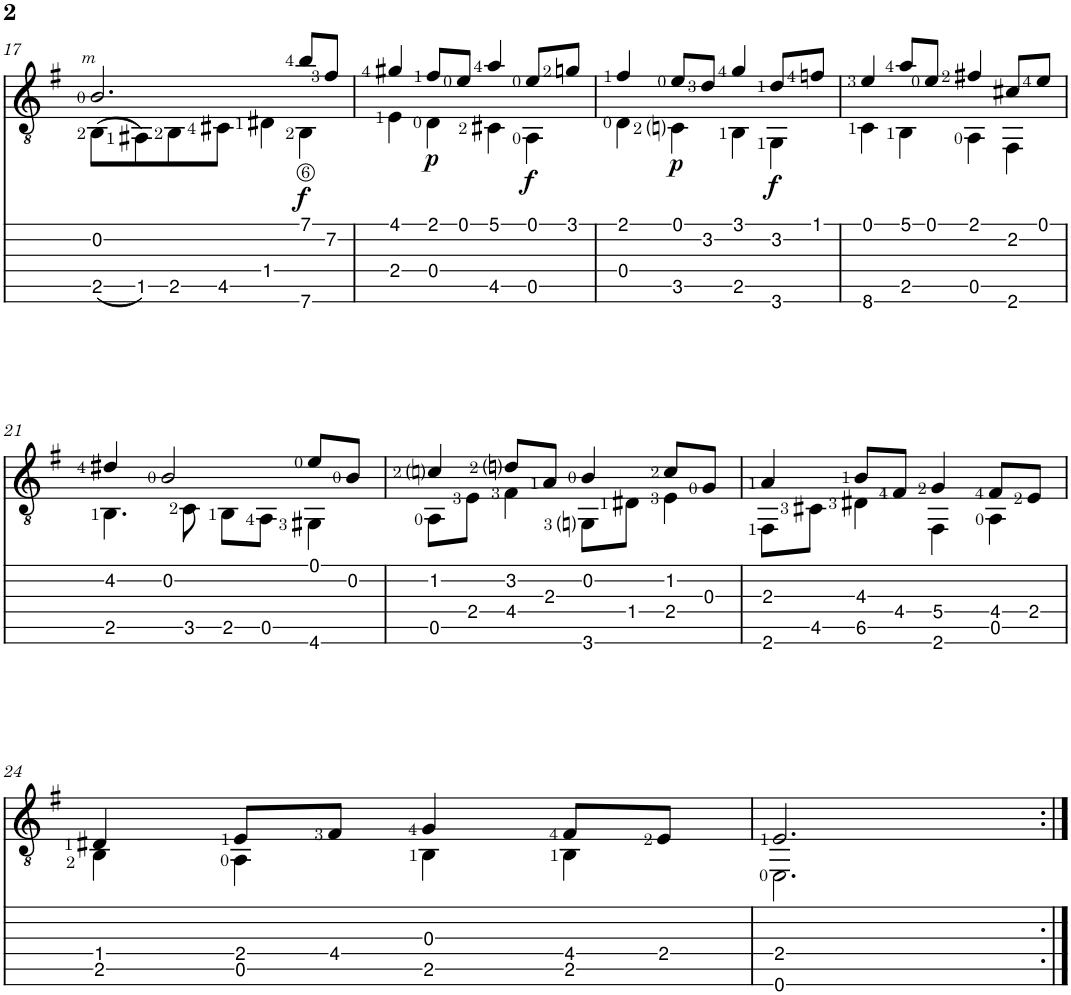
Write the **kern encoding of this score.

**kern	**kern	**dynam
*part1	*part1	*part1
*staff2	*staff1	*staff1/2
*I"Classical Guitar	*	*
*I'Guit.	*	*
!!LO:PB:g=z
*	*clefGv2	*
*k[f#]	*k[f#]	*
*e:	*e:	*
*M2/2	*M2/2	*
*met(c|)	*met(c|)	*
=17	=17	=17
*^	*^	*
2.B	8BBL	2.B/	(>8BB\L	.
.	8AA#X	.	8AA#X\)	.
.	8BB	.	8BB\	.
.	8C#XJ	.	8C#X\J	.
.	4D#X	.	4D#X\	.
!	!	!	!	!LO:DY:b
8bL	4BB	8b/L	4BB\	f
8f#J	.	8f#/J	.	.
=18	=18	=18	=18	=18
4g#X	4E	4g#X/	4E\	.
!	!	!	!	!LO:DY:b
8f#L	4D	8f#/L	4D\	p
8eJ	.	8e/J	.	.
4a	4C#X	4a/	4C#X\	.
!	!	!	!	!LO:DY:b
8eL	4AA	8e/L	4AA\	f
8gnJ	.	8gn/J	.	.
=19	=19	=19	=19	=19
4f#	4D	4f#/	4D\	.
!	!	!	!	!LO:DY:b
8eL	4Cni	8e/L	4Cni\	p
8dJ	.	8d/J	.	.
4g	4BB	4g/	4BB\	.
!	!	!	!	!LO:DY:b
8dL	4GG	8d/L	4GG\	f
8fnJ	.	8fn/J	.	.
=20	=20	=20	=20	=20
4e	4C	4e/	4C\	.
8aL	4BB	8a/L	4BB\	.
8eJ	.	8e/J	.	.
4f#X	4AA	4f#X/	4AA\	.
8c#XL	4FF#	8c#X/L	4FF#\	.
8eJ	.	8e/J	.	.
!!LO:LB:g=z	!!
=21	=21	=21	=21	=21
4d#X	4.BB	4d#X/	4.BB\	.
2B	.	2B/	.	.
.	8C	.	8C\	.
.	8BBL	.	8BB\L	.
.	8AAJ	.	8AA\J	.
8eL	4GG#X	8e/L	4GG#X\	.
8BJ	.	8B/J	.	.
=22	=22	=22	=22	=22
4cni	8AAL	4cni/	8AA\L	.
.	8EJ	.	8E\J	.
8dniL	4F#	8dni/L	4F#\	.
8AJ	.	8A/J	.	.
4B	8GGniL	4B/	8GGni\L	.
.	8D#XJ	.	8D#X\J	.
8cL	4E	8c/L	4E\	.
8GJ	.	8G/J	.	.
=23	=23	=23	=23	=23
4A	8FF#L	4A/	8FF#\L	.
.	8C#XJ	.	8C#X\J	.
8BL	4D#X	8B/L	4D#X\	.
8F#J	.	8F#/J	.	.
4G	4FF#	4G/	4FF#\	.
8F#L	4AA	8F#/L	4AA\	.
8EJ	.	8E/J	.	.
!!LO:LB:g=z	!!
=24	=24	=24	=24	=24
4D#X	4BB	4D#X/	4BB\	.
8EL	4AA	8E/L	4AA\	.
8F#J	.	8F#/J	.	.
4G	4BB	4G/	4BB\	.
8F#L	4BB	8F#/L	4BB\	.
8EJ	.	8E/J	.	.
=25	=25	=25	=25	=25
2.E	2.EE	2.E/	2.EE\	.
*v	*v	*	*	*
*	*v	*v	*
=:|!	=:|!	=:|!
*-	*-	*-
